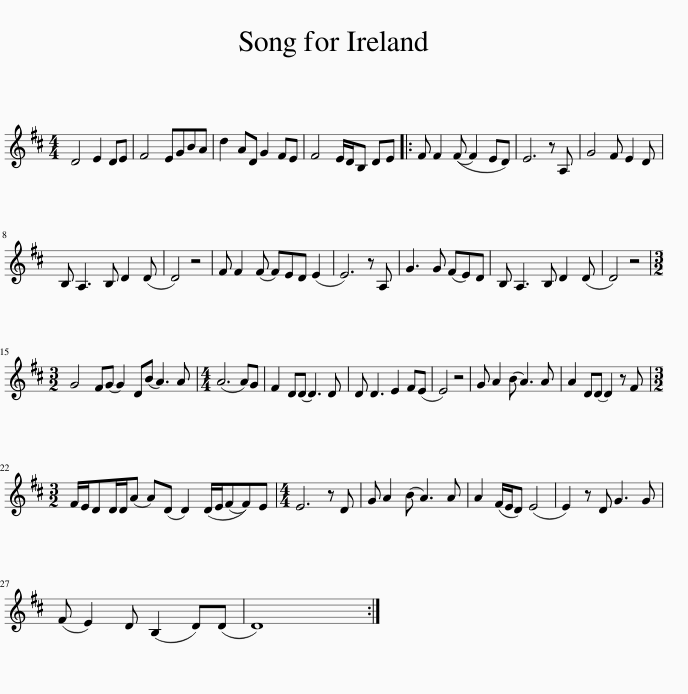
X:1
L:1/8
M:4/4
I:linebreak $
K:D
V:1 treble
V:1
 D4 E2 DE | F4 EGBA | d2 AD G2 FE | F4 E/D/B, DE |: F F2 ((F F2) ED) | %5
 E6 z A, | G4 F E2 D |$ B, A,3 B, D2 (D | D4) z4 | F F2 (F F)ED (E2 | %10
 E6) z A, | G3 G (FE)D | B, A,3 B, D2 (D | D4) z4 |$[M:3/2] G4 F(G G2) D(B A3) A | %15
[M:4/4] (A6 A)G | F2 D(D D3) D | D D3 E2 F(E | E4) z4 | G A2 (B A3) A | %20
 A2 D(D D2) z F |$[M:3/2] F/E/DD/D/(A A)(D D2) (D/E/(FF))E |[M:4/4] E6 z D | G A2 (B A3) A | A2 (F/E/D) (E4 | %25
 E2) z D G3 G |$ (F E2) D (B,2 D)(D | D8) :| %28
